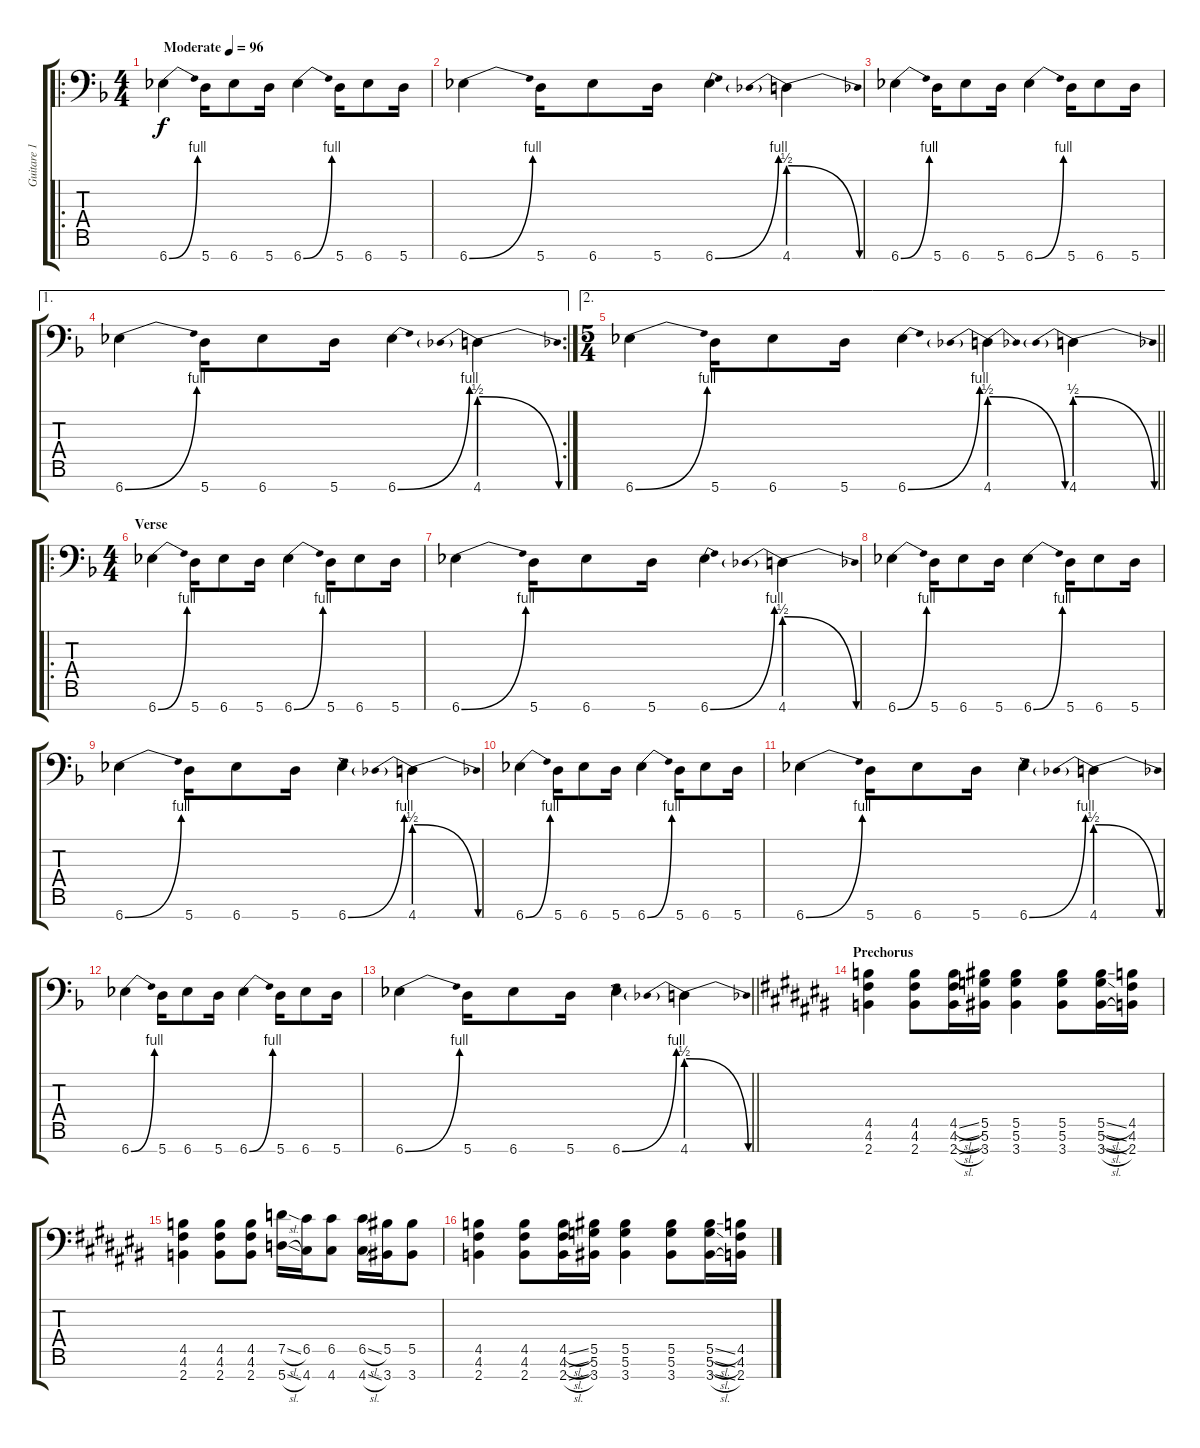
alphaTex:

\track ("Guitare 1" "Guitare 1") {instrument overdrivenguitar}
\staff {score tabs}
\tuning (D4 A3 F3 C3 G2 D2 A1) {hide}
\ro
\ts (4 4)
\tempo (96 "Moderate")
\clef f4
\ks f
6.7{be (bend 0 0 60 4)}.4{dy f instrument overdrivenguitar} 5.7.16 6.7.8 5.7.16 6.7{be (bend 0 0 60 4)}.4 5.7.16 6.7.8 5.7.16 |
6.7{be (bend 0 0 60 4)}.4 5.7.16 6.7.8 5.7.16 6.7{be (bend 0 0 60 4)}.4 4.7{be (prebendrelease 0 2 60 0)}.4 |
6.7{be (bend 0 0 60 4)}.4 5.7.16 6.7.8 5.7.16 6.7{be (bend 0 0 60 4)}.4 5.7.16 6.7.8 5.7.16 |
\ae 1
\rc 2
6.7{be (bend 0 0 60 4)}.4 5.7.16 6.7.8 5.7.16 6.7{be (bend 0 0 60 4)}.4 4.7{be (prebendrelease 0 2 60 0)}.4 |
\ae 2
\ts (5 4)
\barLineRight lightlight
6.7{be (bend 0 0 60 4)}.4 5.7.16 6.7.8 5.7.16 6.7{be (bend 0 0 60 4)}.4 4.7{be (prebendrelease 0 2 60 0)}.4 4.7{be (prebendrelease 0 2 60 0)}.4 |
\ro
\ts (4 4)
\section ("" "Verse")
6.7{be (bend 0 0 60 4)}.4 5.7.16 6.7.8 5.7.16 6.7{be (bend 0 0 60 4)}.4 5.7.16 6.7.8 5.7.16 |
6.7{be (bend 0 0 60 4)}.4 5.7.16 6.7.8 5.7.16 6.7{be (bend 0 0 60 4)}.4 4.7{be (prebendrelease 0 2 60 0)}.4 |
6.7{be (bend 0 0 60 4)}.4 5.7.16 6.7.8 5.7.16 6.7{be (bend 0 0 60 4)}.4 5.7.16 6.7.8 5.7.16 |
6.7{be (bend 0 0 60 4)}.4 5.7.16 6.7.8 5.7.16 6.7{be (bend 0 0 60 4)}.4 4.7{be (prebendrelease 0 2 60 0)}.4 |
6.7{be (bend 0 0 60 4)}.4 5.7.16 6.7.8 5.7.16 6.7{be (bend 0 0 60 4)}.4 5.7.16 6.7.8 5.7.16 |
6.7{be (bend 0 0 60 4)}.4 5.7.16 6.7.8 5.7.16 6.7{be (bend 0 0 60 4)}.4 4.7{be (prebendrelease 0 2 60 0)}.4 |
6.7{be (bend 0 0 60 4)}.4 5.7.16 6.7.8 5.7.16 6.7{be (bend 0 0 60 4)}.4 5.7.16 6.7.8 5.7.16 |
\barLineRight lightlight
6.7{be (bend 0 0 60 4)}.4 5.7.16 6.7.8 5.7.16 6.7{be (bend 0 0 60 4)}.4 4.7{be (prebendrelease 0 2 60 0)}.4 |
\section ("" "Prechorus")
\ks c#
(4.5 4.6 2.7).4 (4.5 4.6 2.7).8 (4.5{sl} 4.6{sl} 2.7{sl}).16 (5.5 5.6 3.7).16 (5.5 5.6 3.7).4 (5.5 5.6 3.7).8 (5.5{sl} 5.6{sl} 3.7{sl}).16 (4.5 4.6 2.7).16 |
(4.5 4.6 2.7).4 (4.5 4.6 2.7).8 (4.5 4.6 2.7).8 (7.5{sl} 5.7{sl}).16 (6.5 4.7).16 (6.5 4.7).8 (6.5{sl} 4.7{sl}).16 (5.5 3.7).16 (5.5 3.7).8 |
(4.5 4.6 2.7).4 (4.5 4.6 2.7).8 (4.5{sl} 4.6{sl} 2.7{sl}).16 (5.5 5.6 3.7).16 (5.5 5.6 3.7).4 (5.5 5.6 3.7).8 (5.5{sl} 5.6{sl} 3.7{sl}).16 (4.5 4.6 2.7).16
